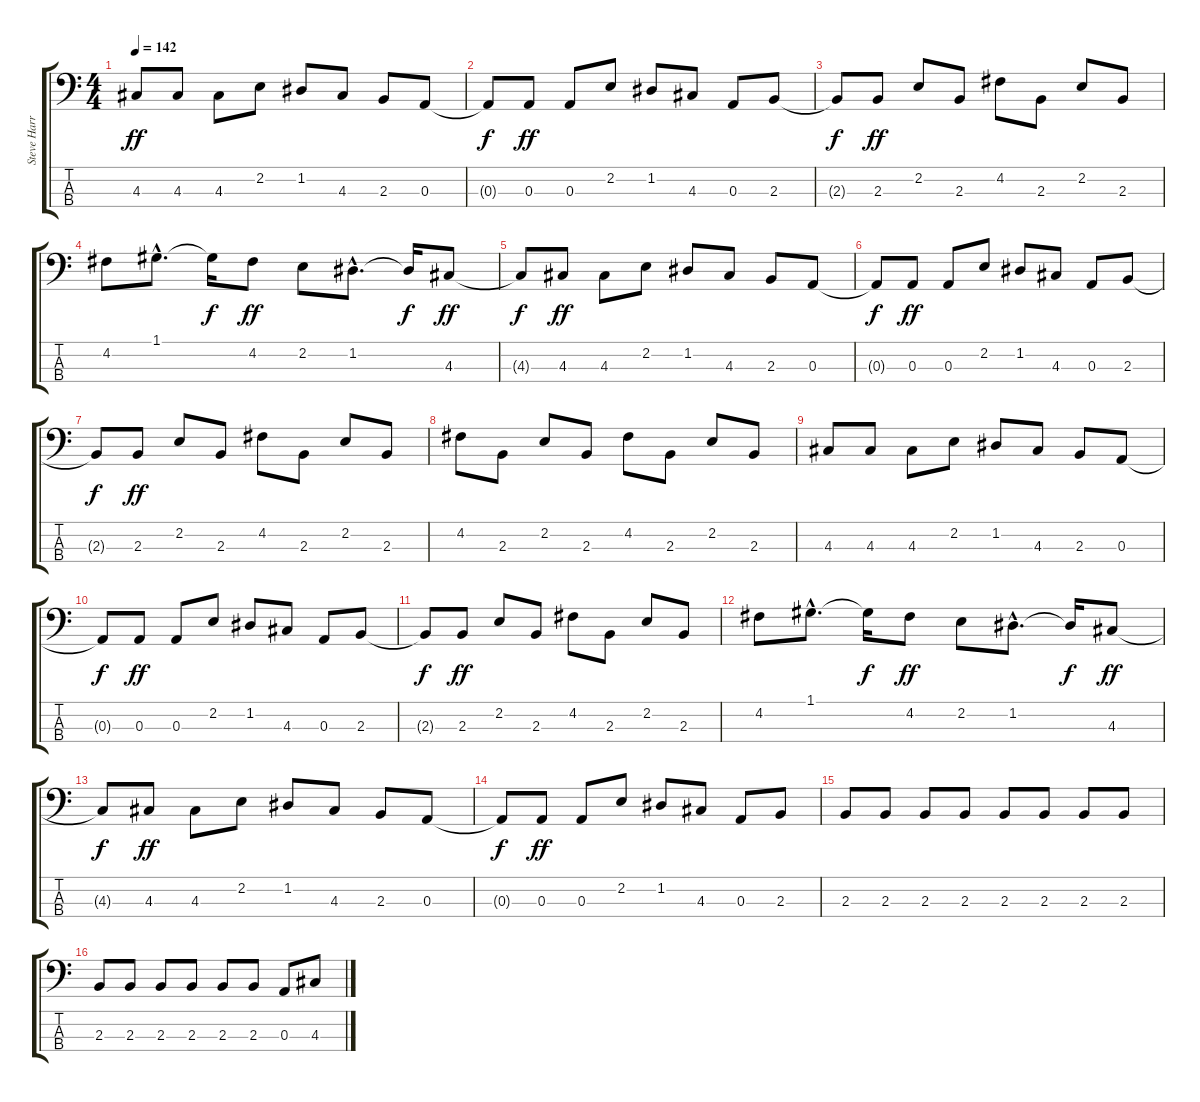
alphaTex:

\track ("Steve Harris" "Steve Harr") {instrument electricbassfinger}
\staff {score tabs}
\tuning (G2 D2 A1 E1) {hide}
\ts (4 4)
\tempo 142
\clef f4
\ks c
4.3.8{dy ff} 4.3.8 4.3.8 2.2.8 1.2.8 4.3.8 2.3.8 0.3.8 |
0.3{t}.8{dy f} 0.3.8{dy ff} 0.3.8 2.2.8 1.2.8 4.3.8 0.3.8 2.3.8 |
2.3{t}.8{dy f} 2.3.8{dy ff} 2.2.8 2.3.8 4.2.8 2.3.8 2.2.8 2.3.8 |
4.2.8 1.1{hac}.8{d} 1.1{t}.16{dy f} 4.2.8{dy ff} 2.2.8 1.2{hac}.8{d} 1.2{t}.16{dy f} 4.3.8{dy ff} |
4.3{t}.8{dy f} 4.3.8{dy ff} 4.3.8 2.2.8 1.2.8 4.3.8 2.3.8 0.3.8 |
0.3{t}.8{dy f} 0.3.8{dy ff} 0.3.8 2.2.8 1.2.8 4.3.8 0.3.8 2.3.8 |
2.3{t}.8{dy f} 2.3.8{dy ff} 2.2.8 2.3.8 4.2.8 2.3.8 2.2.8 2.3.8 |
4.2.8 2.3.8 2.2.8 2.3.8 4.2.8 2.3.8 2.2.8 2.3.8 |
4.3.8 4.3.8 4.3.8 2.2.8 1.2.8 4.3.8 2.3.8 0.3.8 |
0.3{t}.8{dy f} 0.3.8{dy ff} 0.3.8 2.2.8 1.2.8 4.3.8 0.3.8 2.3.8 |
2.3{t}.8{dy f} 2.3.8{dy ff} 2.2.8 2.3.8 4.2.8 2.3.8 2.2.8 2.3.8 |
4.2.8 1.1{hac}.8{d} 1.1{t}.16{dy f} 4.2.8{dy ff} 2.2.8 1.2{hac}.8{d} 1.2{t}.16{dy f} 4.3.8{dy ff} |
4.3{t}.8{dy f} 4.3.8{dy ff} 4.3.8 2.2.8 1.2.8 4.3.8 2.3.8 0.3.8 |
0.3{t}.8{dy f} 0.3.8{dy ff} 0.3.8 2.2.8 1.2.8 4.3.8 0.3.8 2.3.8 |
2.3.8 2.3.8 2.3.8 2.3.8 2.3.8 2.3.8 2.3.8 2.3.8 |
2.3.8 2.3.8 2.3.8 2.3.8 2.3.8 2.3.8 0.3.8 4.3.8
